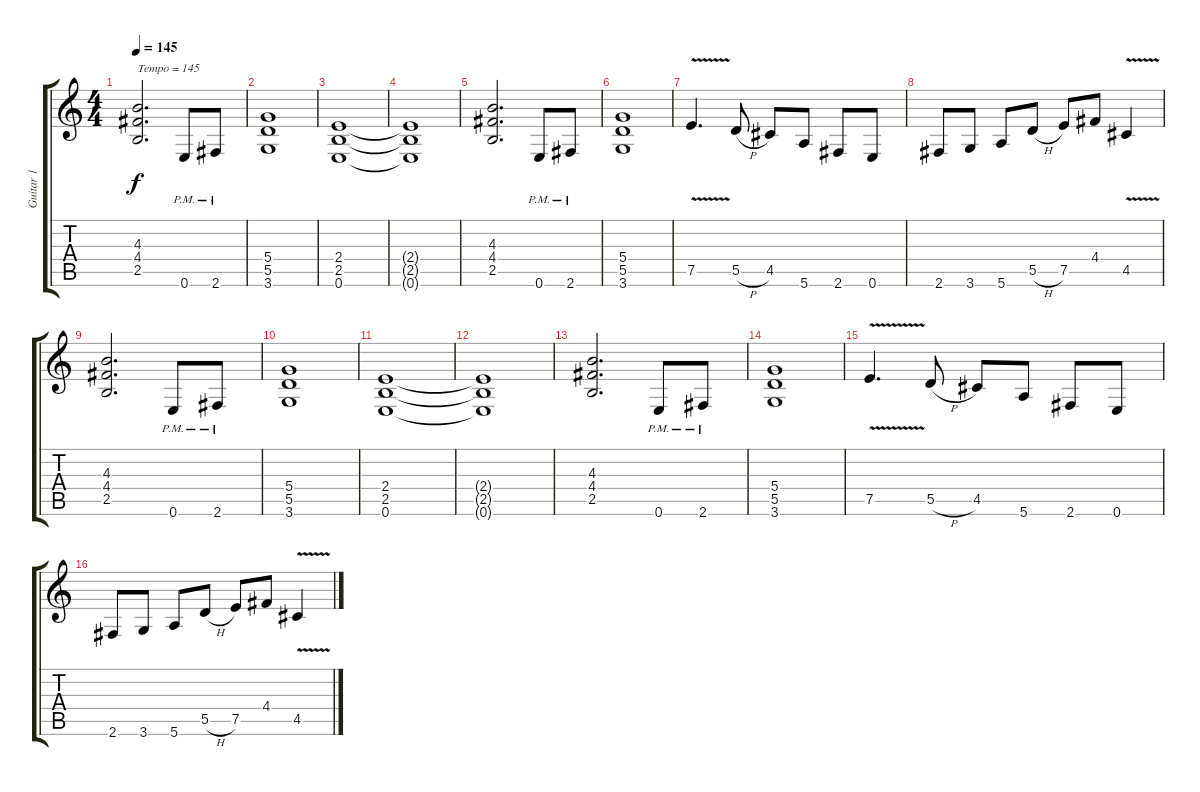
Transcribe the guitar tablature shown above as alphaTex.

\track ("Guitar 1" "Guitar 1") {instrument overdrivenguitar}
\staff {score tabs}
\tuning (E4 B3 G3 D3 A2 E2) {hide}
\ts (4 4)
\section ("" "")
\tempo 145
\clef g2
\ks c
(4.3 4.4 2.5).2{d txt "Tempo = 145" dy f} 0.6{pm}.8 2.6{pm}.8 |
(5.4 5.5 3.6).1 |
(2.4 2.5 0.6).1 |
(2.4{t} 2.5{t} 0.6{t}).1 |
(4.3 4.4 2.5).2{d} 0.6{pm}.8 2.6{pm}.8 |
(5.4 5.5 3.6).1 |
7.5{v}.4{d} 5.5{h}.8 4.5.8 5.6.8 2.6.8 0.6.8 |
2.6.8 3.6.8 5.6.8 5.5{h}.8 7.5.8 4.4.8 4.5{v}.4 |
(4.3 4.4 2.5).2{d} 0.6{pm}.8 2.6{pm}.8 |
(5.4 5.5 3.6).1 |
(2.4 2.5 0.6).1 |
(2.4{t} 2.5{t} 0.6{t}).1 |
(4.3 4.4 2.5).2{d} 0.6{pm}.8 2.6{pm}.8 |
(5.4 5.5 3.6).1 |
7.5{v}.4{d} 5.5{h}.8 4.5.8 5.6.8 2.6.8 0.6.8 |
2.6.8 3.6.8 5.6.8 5.5{h}.8 7.5.8 4.4.8 4.5{v}.4
